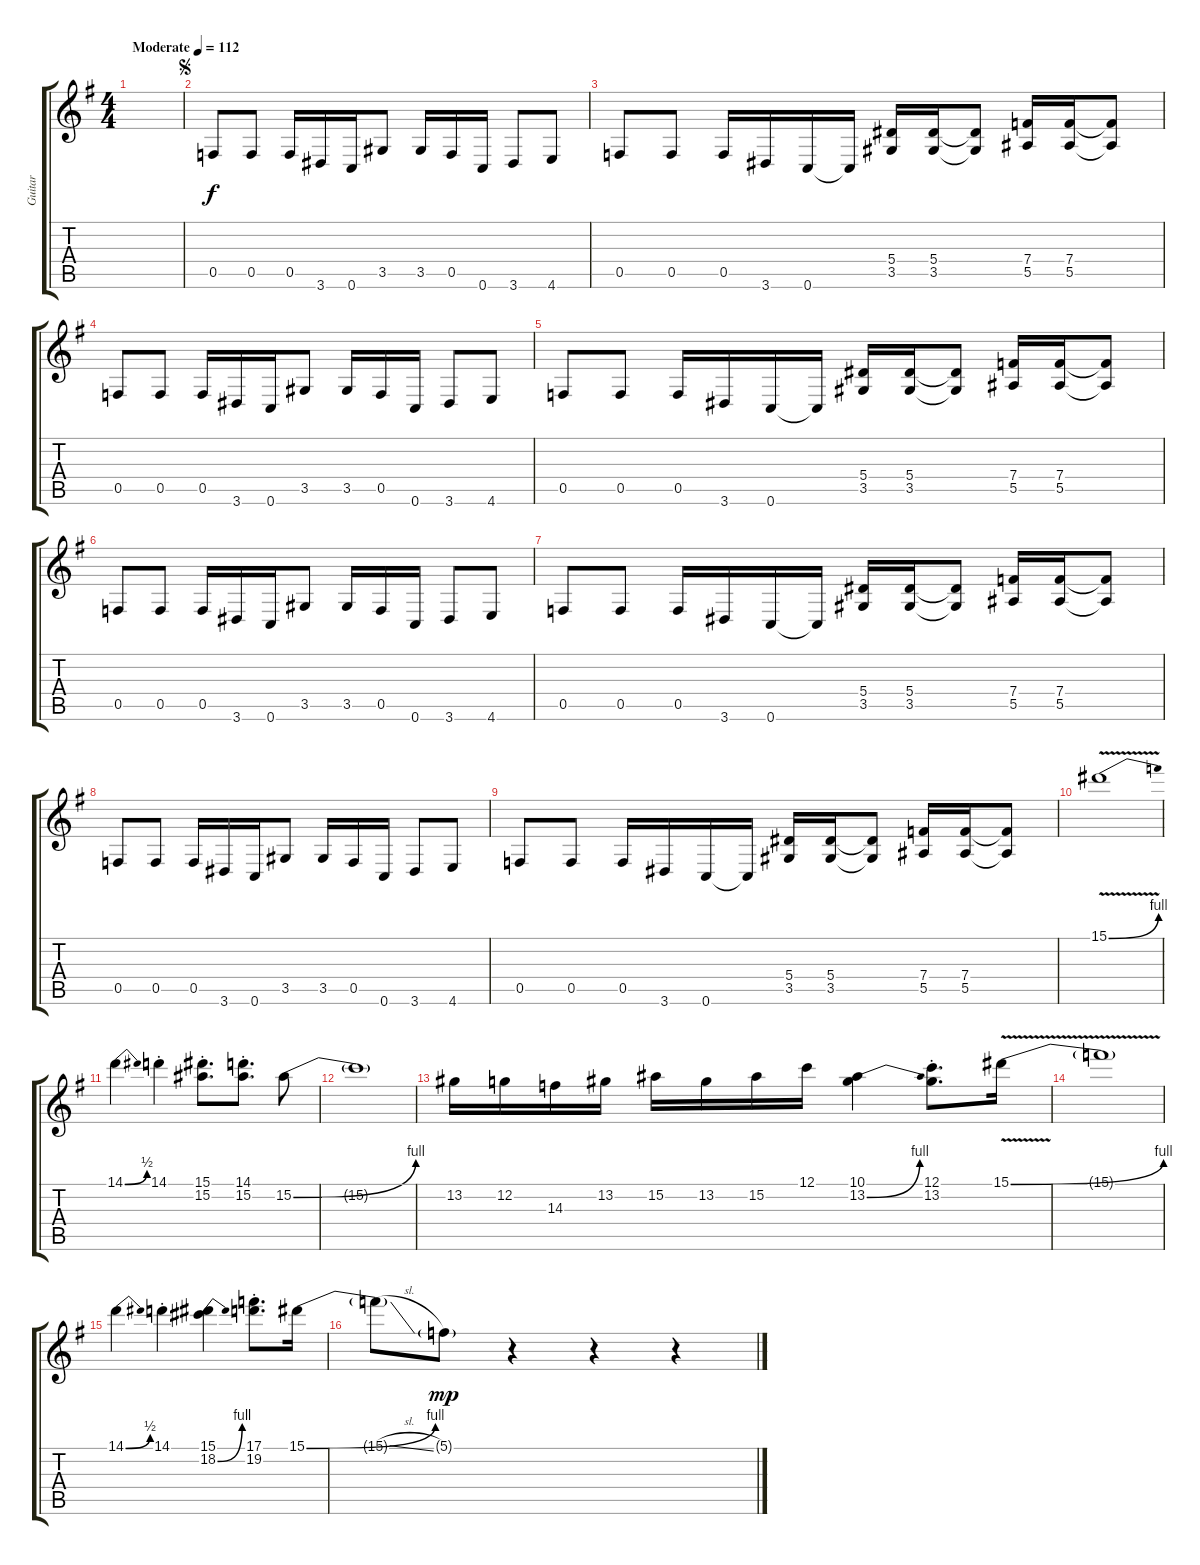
\track ("Guitar" "Guitar") {instrument distortionguitar}
\staff {score tabs}
\tuning (C4 G3 Eb3 Bb2 F2 C2) {hide}
\ts (4 4)
\tempo (112 "Moderate")
\clef g2
\ks g
|
\jump segno
0.5.8 0.5.8 0.5.16 3.6.16 0.6.16 3.5.8 3.5.16 0.5.16 0.6.16 3.6.8 4.6.8 |
0.5.8 0.5.8 0.5.16 3.6.16 0.6.16 0.6{t}.16 (5.4 3.5).16 (5.4 3.5).16 (5.4{t} 3.5{t}).8 (7.4 5.5).16 (7.4 5.5).16 (7.4{t} 5.5{t}).8 |
0.5.8 0.5.8 0.5.16 3.6.16 0.6.16 3.5.8 3.5.16 0.5.16 0.6.16 3.6.8 4.6.8 |
0.5.8 0.5.8 0.5.16 3.6.16 0.6.16 0.6{t}.16 (5.4 3.5).16 (5.4 3.5).16 (5.4{t} 3.5{t}).8 (7.4 5.5).16 (7.4 5.5).16 (7.4{t} 5.5{t}).8 |
0.5.8 0.5.8 0.5.16 3.6.16 0.6.16 3.5.8 3.5.16 0.5.16 0.6.16 3.6.8 4.6.8 |
0.5.8 0.5.8 0.5.16 3.6.16 0.6.16 0.6{t}.16 (5.4 3.5).16 (5.4 3.5).16 (5.4{t} 3.5{t}).8 (7.4 5.5).16 (7.4 5.5).16 (7.4{t} 5.5{t}).8 |
0.5.8 0.5.8 0.5.16 3.6.16 0.6.16 3.5.8 3.5.16 0.5.16 0.6.16 3.6.8 4.6.8 |
0.5.8 0.5.8 0.5.16 3.6.16 0.6.16 0.6{t}.16 (5.4 3.5).16 (5.4 3.5).16 (5.4{t} 3.5{t}).8 (7.4 5.5).16 (7.4 5.5).16 (7.4{t} 5.5{t}).8 |
15.1{be (bend 0 0 60 4) v}.1 |
14.1{be (bend 0 0 60 2)}.4 14.1{st}.4 (15.1{st} 15.2{st}).8{d} (14.1{st} 15.2{st}).8{d} 15.2{be (bend 0 0 60 4)}.8 |
15.2{t}.1 |
13.2.16 12.2.16 14.3.16 13.2.16 15.2.16 13.2.16 15.2.16 12.1.16 (10.1 13.2{be (bend 0 0 60 4)}).4 (12.1{st} 13.2{st}).8{d} 15.1{be (bend 0 0 60 4) v}.16 |
15.1{t}.1 |
14.1{be (bend 0 0 60 2)}.4 14.1{st}.4 (15.1 18.2{be (bend 0 0 60 4)}).4 (17.1{st} 19.2{st}).8{d} 15.1{be (bend 0 0 60 4)}.16 |
15.1{sl t}.8 5.1{g}.8{dy mp} r.4 r.4 r.4
